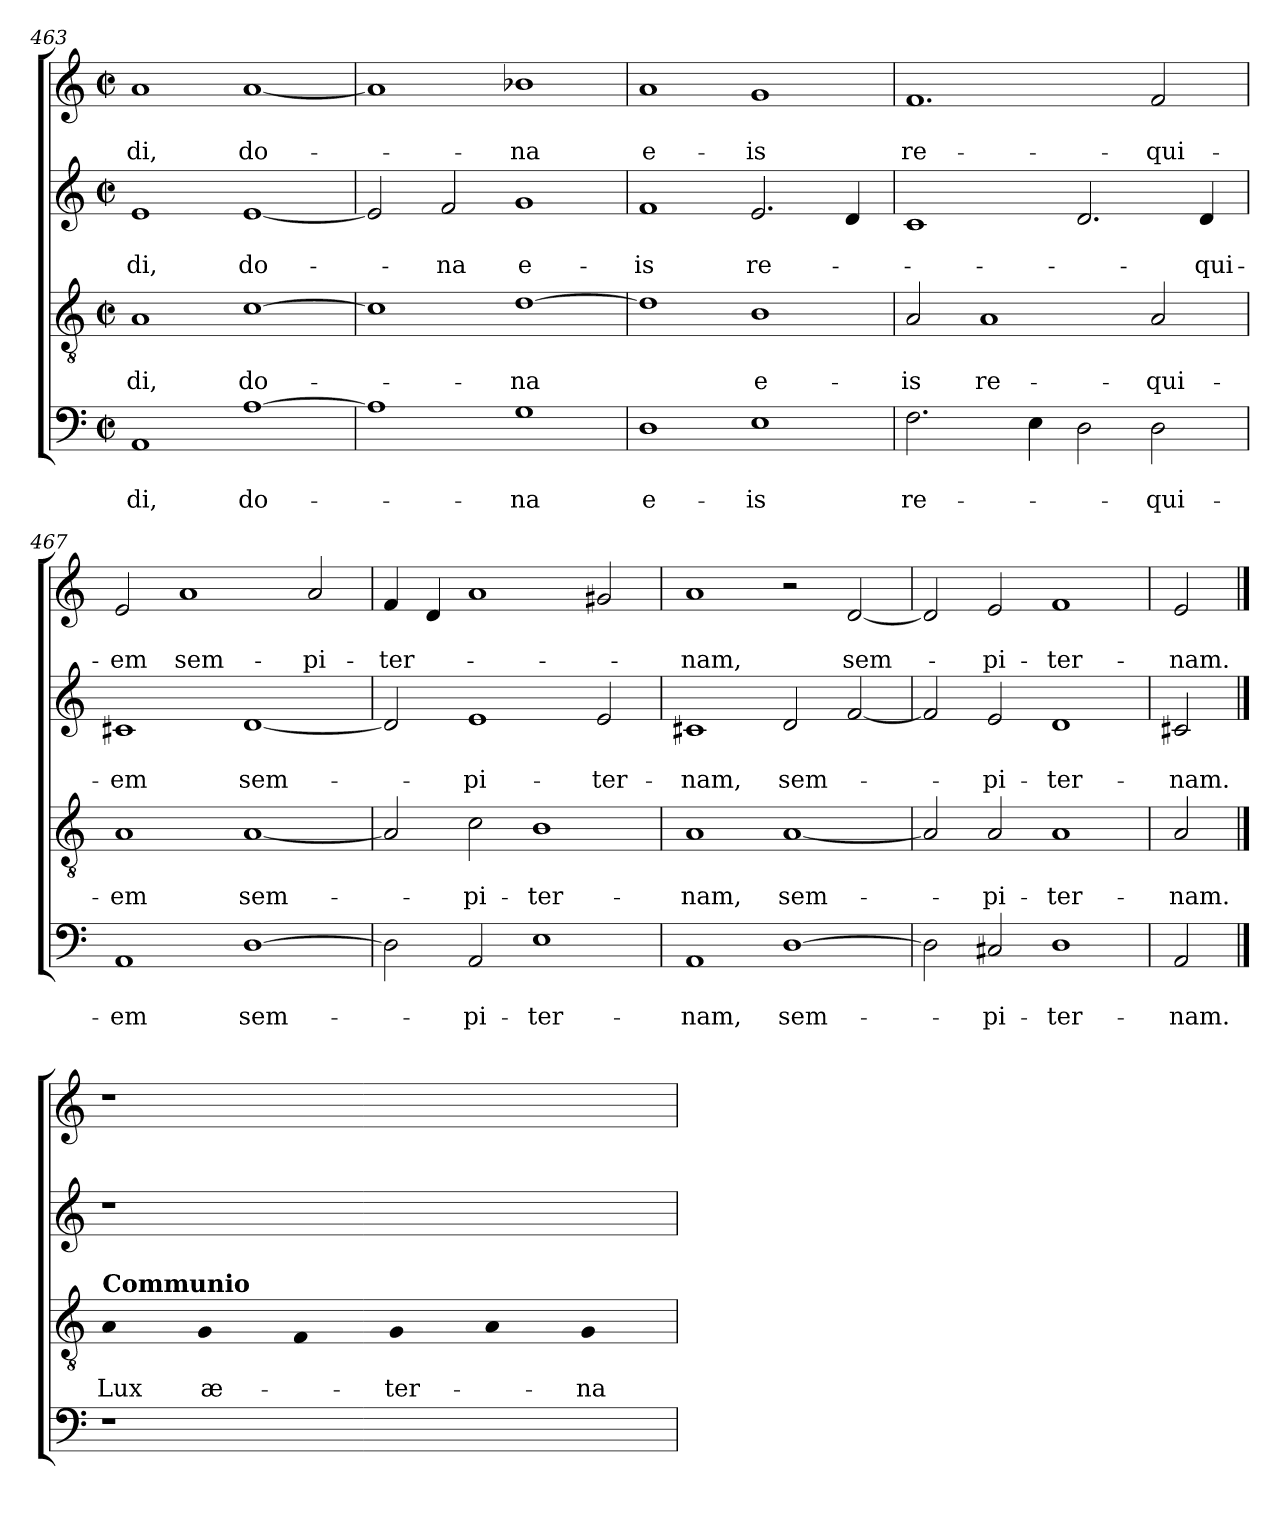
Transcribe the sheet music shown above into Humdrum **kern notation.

**kern	**text	**text	**kern	**text	**text	**kern	**text	**text	**kern	**text	**text
*part4	*part4	*part4	*part3	*part3	*part3	*part2	*part2	*part2	*part1	*part1	*part1
*staff4	*staff4	*staff4	*staff3	*staff3	*staff3	*staff2	*staff2	*staff2	*staff1	*staff1	*staff1
*clefF4	*	*	*clefGv2	*	*	*clefG2	*	*	*clefG2	*	*
*k[]	*	*	*k[]	*	*	*k[]	*	*	*k[]	*	*
*C:	*	*	*C:	*	*	*C:	*	*	*C:	*	*
*M2/2	*	*	*M2/2	*	*	*M2/2	*	*	*M2/2	*	*
*met(c|)	*	*	*met(c|)	*	*	*met(c|)	*	*	*met(c|)	*	*
=463	=463	=463	=463	=463	=463	=463	=463	=463	=463	=463	=463
!	!	!LO:LY:b	!	!	!LO:LY:b	!	!	!LO:LY:b	!	!	!LO:LY:b
1AA	.	-di,	1A	.	-di,	1e	.	-di,	1a	.	-di,
!	!	!LO:LY:b	!	!	!LO:LY:b	!	!	!LO:LY:b	!	!	!LO:LY:b
[1A	.	do-	[1c	.	do-	[1e	.	do-	[1a	.	do-
=464	=464	=464	=464	=464	=464	=464	=464	=464	=464	=464	=464
1A]	.	.	1c]	.	.	2e/]	.	.	1a]	.	.
!	!	!	!	!	!	!	!	!LO:LY:b	!	!	!
.	.	.	.	.	.	2f/	.	-na	.	.	.
!	!	!LO:LY:b	!	!	!LO:LY:b	!	!	!LO:LY:b	!	!	!LO:LY:b
1G	.	-na	[1d	.	-na	1g	.	e-	1b-X	.	-na
!!LO:LB:g=z
=465	=465	=465	=465	=465	=465	=465	=465	=465	=465	=465	=465
!	!	!LO:LY:b	!	!	!	!	!	!LO:LY:b	!	!	!LO:LY:b
1D	.	e-	1d]	.	.	1f	.	-is	1a	.	e-
!	!	!LO:LY:b	!	!	!LO:LY:b	!	!	!LO:LY:b	!	!	!LO:LY:b
1E	.	-is	1B	.	e-	2.e/	.	re-	1g	.	-is
.	.	.	.	.	.	4d/	.	.	.	.	.
=466	=466	=466	=466	=466	=466	=466	=466	=466	=466	=466	=466
!	!	!LO:LY:b	!	!	!LO:LY:b	!	!	!	!	!	!LO:LY:b
2.F\	.	re-	2A/	.	-is	1c	.	.	1.f	.	re-
!	!	!	!	!	!LO:LY:b	!	!	!	!	!	!
.	.	.	1A	.	re-	.	.	.	.	.	.
4E\	.	.	.	.	.	.	.	.	.	.	.
2D\	.	.	.	.	.	2.d/	.	.	.	.	.
!	!	!LO:LY:b	!	!	!LO:LY:b	!	!	!	!	!	!LO:LY:b
2D\	.	-qui-	2A/	.	-qui-	.	.	.	2f/	.	-qui-
!	!	!	!	!	!	!	!	!LO:LY:b	!	!	!
.	.	.	.	.	.	4d/	.	-qui-	.	.	.
=467	=467	=467	=467	=467	=467	=467	=467	=467	=467	=467	=467
!	!	!LO:LY:b	!	!	!LO:LY:b	!	!	!LO:LY:b	!	!	!LO:LY:b
1AA	.	-em	1A	.	-em	1c#X	.	-em	2e/	.	-em
!	!	!	!	!	!	!	!	!	!	!	!LO:LY:b
.	.	.	.	.	.	.	.	.	1a	.	sem-
!	!	!LO:LY:b	!	!	!LO:LY:b	!	!	!LO:LY:b	!	!	!
[1D	.	sem-	[1A	.	sem-	[1d	.	sem-	.	.	.
!	!	!	!	!	!	!	!	!	!	!	!LO:LY:b
.	.	.	.	.	.	.	.	.	2a/	.	-pi-
=468	=468	=468	=468	=468	=468	=468	=468	=468	=468	=468	=468
!	!	!	!	!	!	!	!	!	!	!	!LO:LY:b
2D\]	.	.	2A/]	.	.	2d/]	.	.	4f/	.	-ter-
.	.	.	.	.	.	.	.	.	4d/	.	.
!	!	!LO:LY:b	!	!	!LO:LY:b	!	!	!LO:LY:b	!	!	!
2AA/	.	-pi-	2c\	.	-pi-	1e	.	-pi-	1a	.	.
!	!	!LO:LY:b	!	!	!LO:LY:b	!	!	!	!	!	!
1E	.	-ter-	1B	.	-ter-	.	.	.	.	.	.
!	!	!	!	!	!	!	!	!LO:LY:b	!	!	!
.	.	.	.	.	.	2e/	.	-ter-	2g#i/	.	.
=469	=469	=469	=469	=469	=469	=469	=469	=469	=469	=469	=469
!	!	!LO:LY:b	!	!	!LO:LY:b	!	!	!LO:LY:b	!	!	!LO:LY:b
1AA	.	-nam,	1A	.	-nam,	1c#X	.	-nam,	1a	.	-nam,
!	!	!LO:LY:b	!	!	!LO:LY:b	!	!	!LO:LY:b	!	!	!
[1D	.	sem-	[1A	.	sem-	2d/	.	sem-	2r	.	.
!	!	!	!	!	!	!	!	!	!	!	!LO:LY:b
.	.	.	.	.	.	[2f/	.	.	[2d/	.	sem-
=470	=470	=470	=470	=470	=470	=470	=470	=470	=470	=470	=470
2D\]	.	.	2A/]	.	.	2f/]	.	.	2d/]	.	.
!	!	!LO:LY:b	!	!	!LO:LY:b	!	!	!LO:LY:b	!	!	!LO:LY:b
2C#X/	.	-pi-	2A/	.	-pi-	2e/	.	-pi-	2e/	.	-pi-
!	!	!LO:LY:b	!	!	!LO:LY:b	!	!	!LO:LY:b	!	!	!LO:LY:b
1D	.	-ter-	1A	.	-ter-	1d	.	-ter-	1f	.	-ter-
=471	=471	=471	=471	=471	=471	=471	=471	=471	=471	=471	=471
!	!	!LO:LY:b	!	!	!LO:LY:b	!	!	!LO:LY:b	!	!	!LO:LY:b
2AA/	.	-nam.	2A/	.	-nam.	2c#X/	.	-nam.	2e/	.	-nam.
!!LO:PB:g=z
==471X8	==471X8	==471X8	==471X8	==471X8	==471X8	==471X8	==471X8	==471X8	==471X8	==471X8	==471X8
!	!	!	!LO:TX:a:B:t=Communio	!	!	!	!	!	!	!	!
!	!	!	!LO:N:head=solid	!	!LO:LY:b	!	!	!	!	!	!
1r	.	.	1A	.	Lux	1r	.	.	1r	.	.
!	!	!	!LO:N:head=solid	!	!LO:LY:b	!	!	!	!	!	!
00ryy	.	.	1G	.	æ-	00ryy	.	.	00ryy	.	.
!	!	!	!LO:N:head=solid	!	!	!	!	!	!	!	!
.	.	.	1F	.	.	.	.	.	.	.	.
!	!	!	!LO:N:head=solid	!	!LO:LY:b	!	!	!	!	!	!
.	.	.	1G	.	-ter-	.	.	.	.	.	.
!	!	!	!LO:N:head=solid	!	!	!	!	!	!	!	!
.	.	.	1A	.	.	.	.	.	.	.	.
!	!	!	!LO:N:head=solid	!	!LO:LY:b	!	!	!	!	!	!
1ryy	.	.	1G	.	-na	1ryy	.	.	1ryy	.	.
=	=	=	=	=	=	=	=	=	=	=	=
*-	*-	*-	*-	*-	*-	*-	*-	*-	*-	*-	*-
